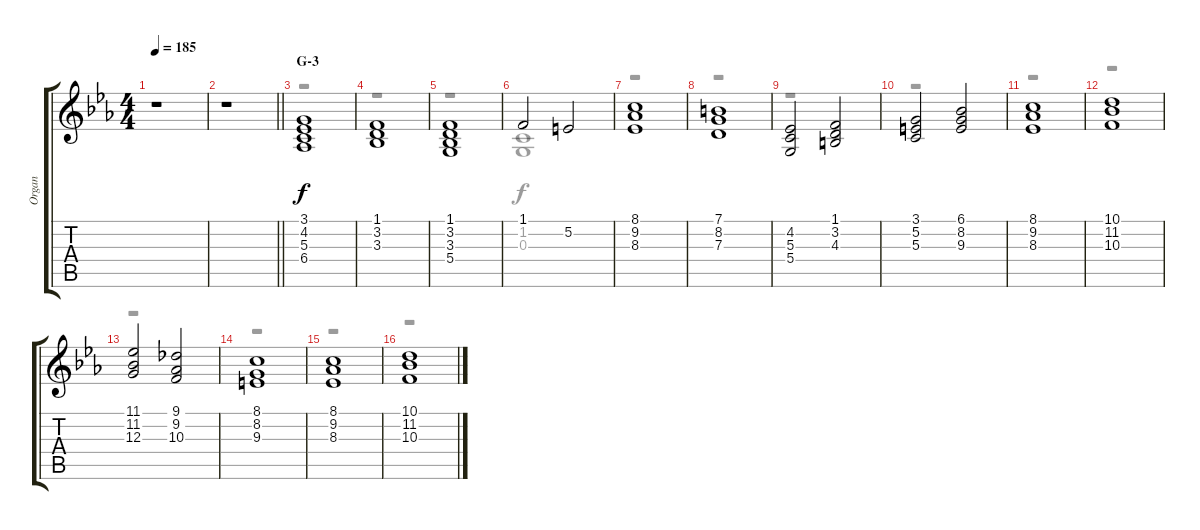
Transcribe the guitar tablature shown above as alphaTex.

\track ("Organ" "Organ") {instrument churchorgan}
\staff {score tabs}
\tuning (E4 B3 G3 D3 A2 E2) {hide}
\voice
\ts (4 4)
\tempo 185
\clef g2
\ks eb
r.1{dy f} |
\barLineRight lightlight
r.1 |
\section ("" "G-3")
(3.1 4.2 5.3 6.4).1 |
(1.1 3.2 3.3).1 |
(1.1 3.2 3.3 5.4).1 |
1.1.2 5.2.2 |
(8.1 9.2 8.3).1 |
(7.1 8.2 7.3).1 |
(4.2 5.3 5.4).2 (1.1 3.2 4.3).2 |
(3.1 5.2 5.3).2 (6.1 8.2 9.3).2 |
(8.1 9.2 8.3).1 |
(10.1 11.2 10.3).1 |
(11.1 11.2 12.3).2 (9.1 9.2 10.3).2 |
(8.1 8.2 9.3).1 |
(8.1 9.2 8.3).1 |
(10.1 11.2 10.3).1
\voice
\clef g2
\ottava regular
\simile none
\ks eb
r.1{dy f} |
\barLineRight lightlight
r.1 |
r.1 |
r.1 |
r.1 |
(1.2 0.3).1 |
r.1 |
r.1 |
r.1 |
r.1 |
r.1 |
r.1 |
r.1 |
r.1 |
r.1 |
r.1
